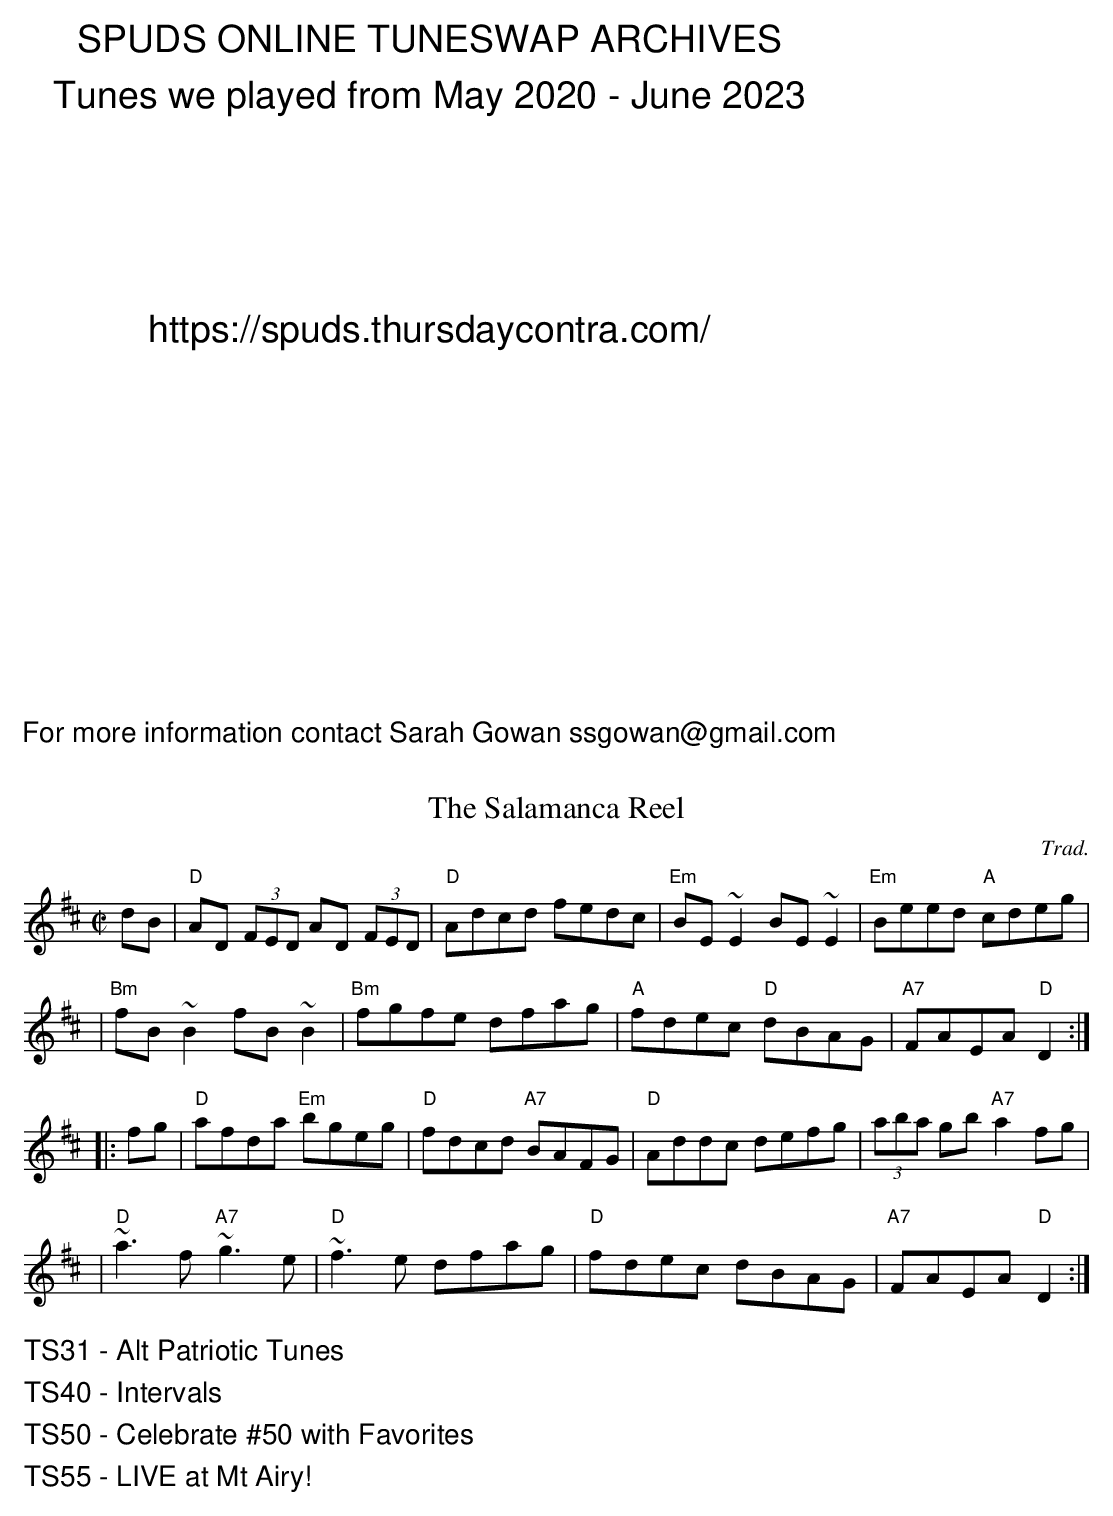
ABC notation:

X:1
T:Salamanca Reel, The
C:Trad.
M:C|
L:1/8
K:D
dB| "D"AD (3FED AD (3FED | "D"Adcd fedc | "Em"BE~E2 BE~E2 | "Em"Beed "A"cdeg |
| "Bm"fB~B2 fB~B2 | "Bm"fgfe dfag | "A"fdec "D"dBAG | "A7"FAEA "D"D2 :|
|: fg \
| "D"afda "Em"bgeg | "D"fdcd "A7"BAFG | "D"Addc defg | (3aba gb "A7"a2fg |
| "D"~a3f "A7"~g3e | "D"~f3e dfag | "D"fdec dBAG | "A7"FAEA "D"D2 :|
